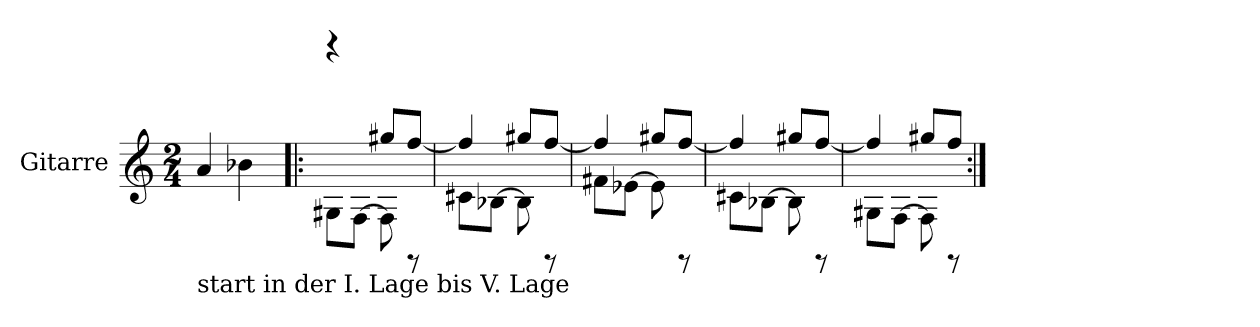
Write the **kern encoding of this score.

**kern
*part1
*staff1
*I"Gitarre
*I'Git.
*clefG2
*ITrd7c12
*k[]
*M2/4
=1
!LO:TX:b:t=start in der I. Lage bis V. Lage
4A/
4B-X\
=2!|:
*^
8GG#X<<\L	4rbbbb
[8FF<\J	.
8FF\]	8g#X/L
8rEE	[8f/J
=3	=3
8C#X<<\L	4f/]
[8BB-X<\J	.
8BB-\]	8g#X/L
8rEE	[8f/J
=4	=4
8F#X<<\L	4f/]
[8E-X<\J	.
8E-\]	8g#X/L
8rEE	[8f/J
=5	=5
8C#X<\L	4f/]
[8BB-X<\J	.
8BB-\]	8g#X/L
8rEE	[8f/J
=6	=6
8GG#X<\L	4f/]
[8FF<\J	.
8FF\]	8g#X/L
8rEE	8f/J
*v	*v
=:|!
*-
